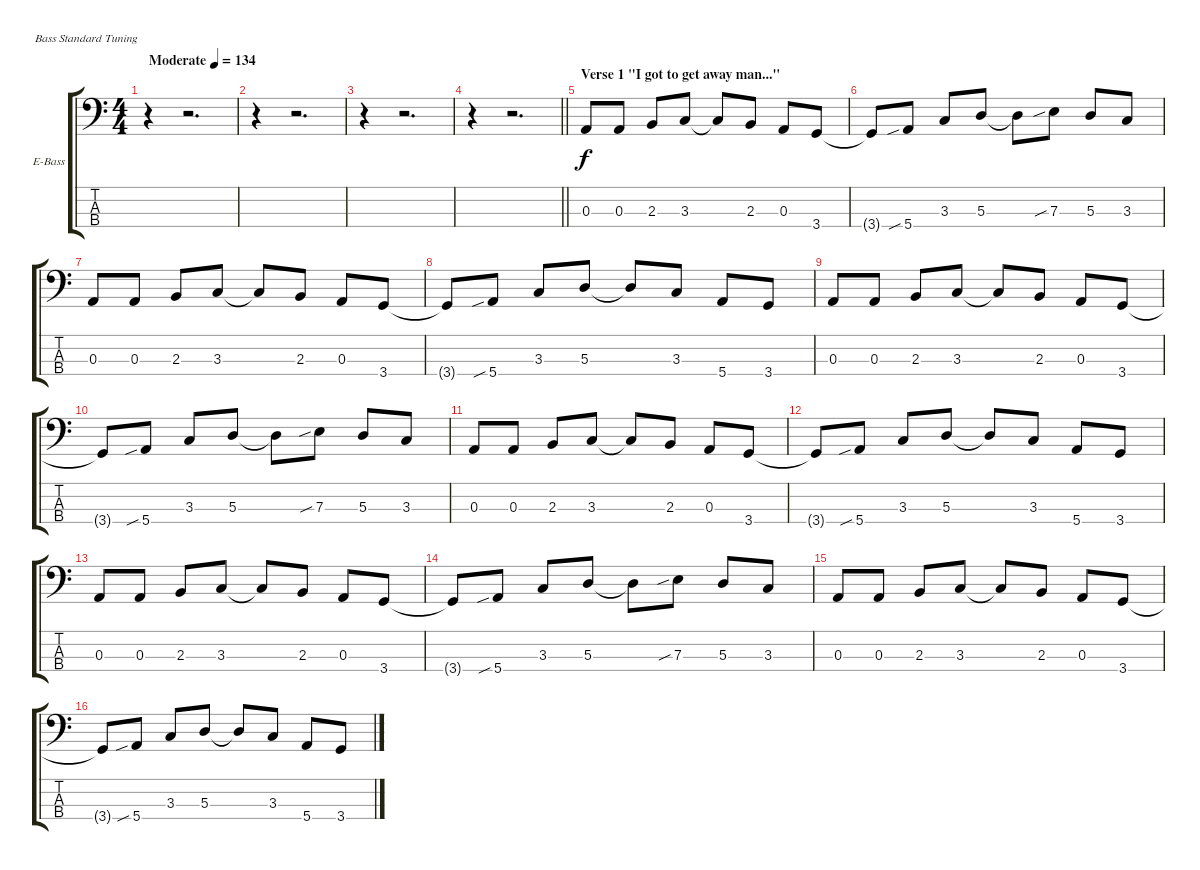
\bracketExtendMode groupsimilarinstruments
\firstSystemTrackNameOrientation horizontal
\otherSystemsTrackNameOrientation horizontal
\track ("Byron Luiters" "E-Bass") {instrument electricbassfinger}
\staff {score tabs}
\tuning (G2 D2 A1 E1)
\ts (4 4)
\beaming (8 2 2 2 2)
\tempo (134 "Moderate")
\clef f4
\ks c
r.4{dy f instrument electricbassfinger} r.2{d} |
r.4 r.2{d} |
r.4 r.2{d} |
\barLineRight lightlight
r.4 r.2{d} |
\section ("" "Verse 1 \"I got to get away man...\"")
0.3.8 0.3.8 2.3.8 3.3.8 3.3{t}.8 2.3.8 0.3.8 3.4.8 |
3.4{t}.8 5.4{sib}.8 3.3.8 5.3.8 5.3{t}.8 7.3{sib}.8 5.3.8 3.3.8 |
0.3.8 0.3.8 2.3.8 3.3.8 3.3{t}.8 2.3.8 0.3.8 3.4.8 |
3.4{t}.8 5.4{sib}.8 3.3.8 5.3.8 5.3{t}.8 3.3.8 5.4.8 3.4.8 |
0.3.8 0.3.8 2.3.8 3.3.8 3.3{t}.8 2.3.8 0.3.8 3.4.8 |
3.4{t}.8 5.4{sib}.8 3.3.8 5.3.8 5.3{t}.8 7.3{sib}.8 5.3.8 3.3.8 |
0.3.8 0.3.8 2.3.8 3.3.8 3.3{t}.8 2.3.8 0.3.8 3.4.8 |
3.4{t}.8 5.4{sib}.8 3.3.8 5.3.8 5.3{t}.8 3.3.8 5.4.8 3.4.8 |
0.3.8 0.3.8 2.3.8 3.3.8 3.3{t}.8 2.3.8 0.3.8 3.4.8 |
3.4{t}.8 5.4{sib}.8 3.3.8 5.3.8 5.3{t}.8 7.3{sib}.8 5.3.8 3.3.8 |
0.3.8 0.3.8 2.3.8 3.3.8 3.3{t}.8 2.3.8 0.3.8 3.4.8 |
3.4{t}.8 5.4{sib}.8 3.3.8 5.3.8 5.3{t}.8 3.3.8 5.4.8 3.4.8
